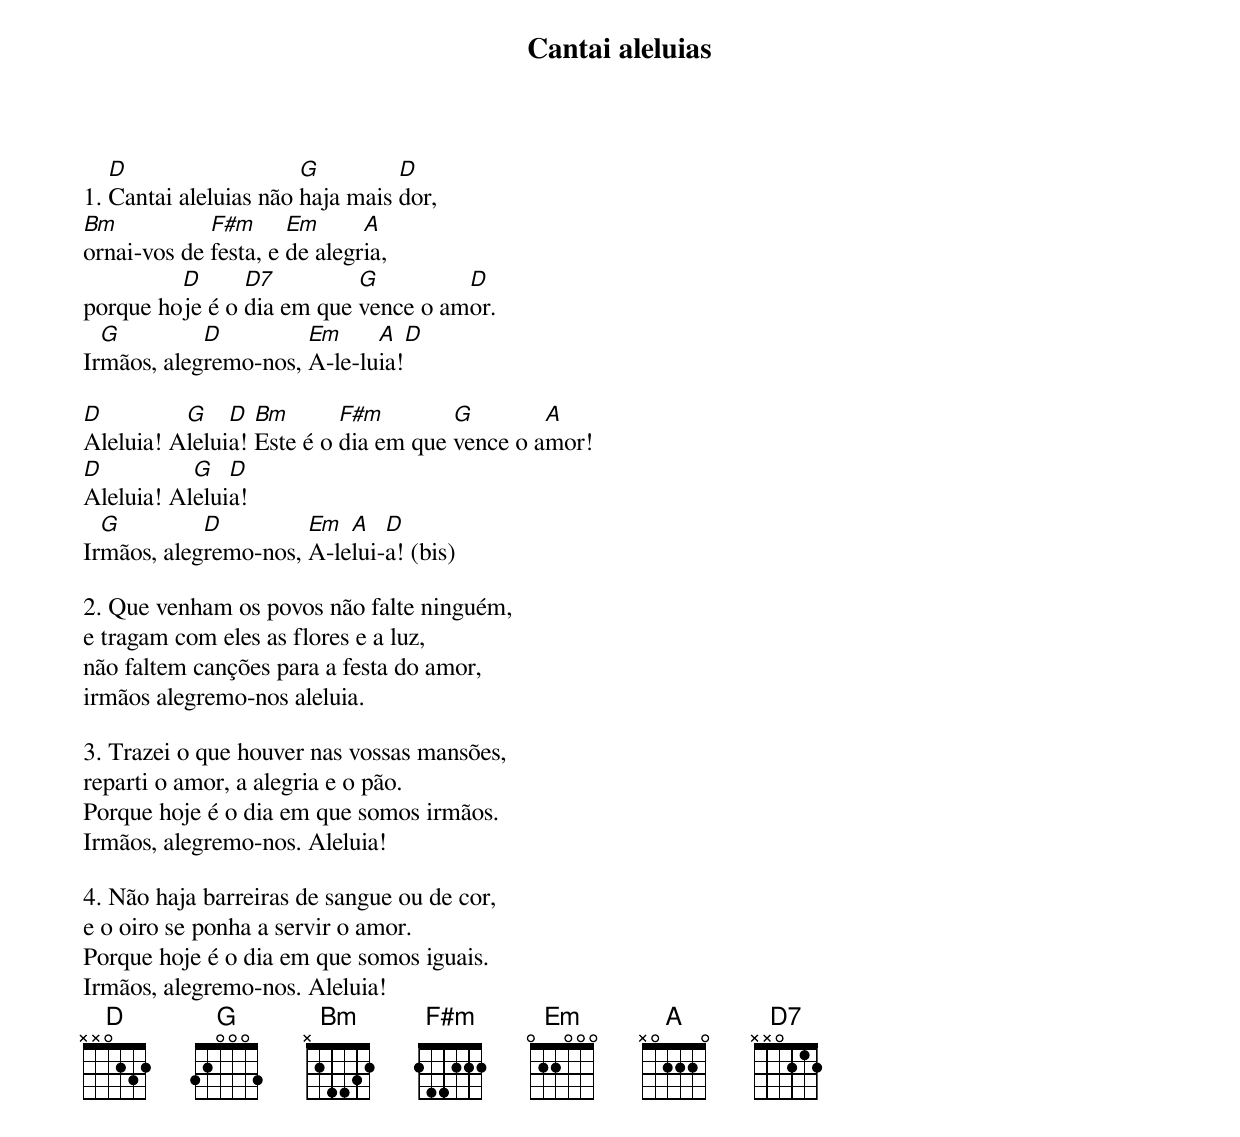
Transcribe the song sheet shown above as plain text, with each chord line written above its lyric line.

Cantai aleluias

   D                   G         D
1. Cantai aleluias não haja mais dor,
Bm           F#m      Em      A
ornai-vos de festa, e de alegria,
         D      D7         G         D
porque hoje é o dia em que vence o amor.
  G         D         Em     A  D
Irmãos, alegremo-nos, A-le-luia!

D         G    D  Bm       F#m        G        A
Aleluia! Aleluia! Este é o dia em que vence o amor!
D          G   D
Aleluia! Aleluia!
  G         D         Em  A   D
Irmãos, alegremo-nos, A-lelui-a! (bis)

2. Que venham os povos não falte ninguém,
e tragam com eles as flores e a luz,
não faltem canções para a festa do amor,
irmãos alegremo-nos aleluia.

3. Trazei o que houver nas vossas mansões,
reparti o amor, a alegria e o pão.
Porque hoje é o dia em que somos irmãos.
Irmãos, alegremo-nos. Aleluia!

4. Não haja barreiras de sangue ou de cor,
e o oiro se ponha a servir o amor.
Porque hoje é o dia em que somos iguais.
Irmãos, alegremo-nos. Aleluia!
